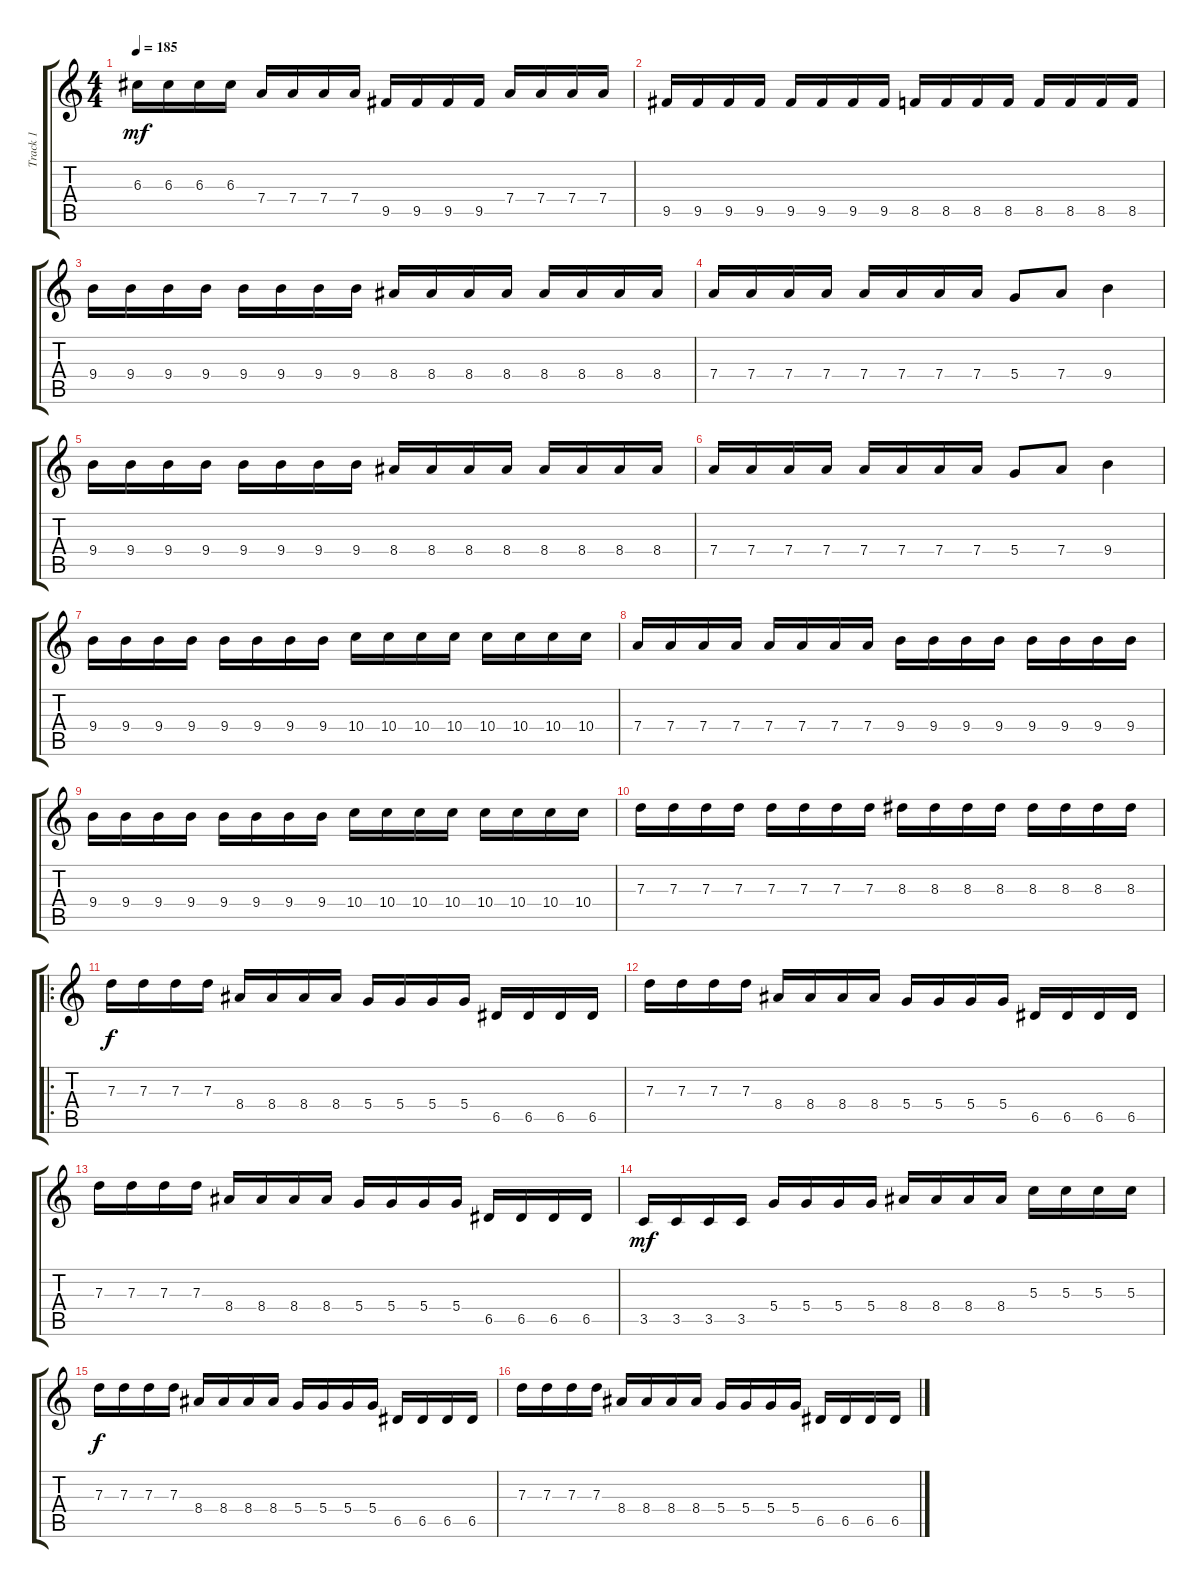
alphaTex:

\track ("Track 1" "Track 1") {instrument distortionguitar}
\staff {score tabs}
\tuning (E4 B3 G3 D3 A2 E2) {hide}
\ts (4 4)
\tempo 185
\clef g2
\ks c
6.3.16{dy mf} 6.3.16 6.3.16 6.3.16 7.4.16 7.4.16 7.4.16 7.4.16 9.5.16 9.5.16 9.5.16 9.5.16 7.4.16 7.4.16 7.4.16 7.4.16 |
9.5.16 9.5.16 9.5.16 9.5.16 9.5.16 9.5.16 9.5.16 9.5.16 8.5.16 8.5.16 8.5.16 8.5.16 8.5.16 8.5.16 8.5.16 8.5.16 |
9.4.16 9.4.16 9.4.16 9.4.16 9.4.16 9.4.16 9.4.16 9.4.16 8.4.16 8.4.16 8.4.16 8.4.16 8.4.16 8.4.16 8.4.16 8.4.16 |
7.4.16 7.4.16 7.4.16 7.4.16 7.4.16 7.4.16 7.4.16 7.4.16 5.4.8 7.4.8 9.4.4 |
9.4.16 9.4.16 9.4.16 9.4.16 9.4.16 9.4.16 9.4.16 9.4.16 8.4.16 8.4.16 8.4.16 8.4.16 8.4.16 8.4.16 8.4.16 8.4.16 |
7.4.16 7.4.16 7.4.16 7.4.16 7.4.16 7.4.16 7.4.16 7.4.16 5.4.8 7.4.8 9.4.4 |
9.4.16 9.4.16 9.4.16 9.4.16 9.4.16 9.4.16 9.4.16 9.4.16 10.4.16 10.4.16 10.4.16 10.4.16 10.4.16 10.4.16 10.4.16 10.4.16 |
7.4.16 7.4.16 7.4.16 7.4.16 7.4.16 7.4.16 7.4.16 7.4.16 9.4.16 9.4.16 9.4.16 9.4.16 9.4.16 9.4.16 9.4.16 9.4.16 |
9.4.16 9.4.16 9.4.16 9.4.16 9.4.16 9.4.16 9.4.16 9.4.16 10.4.16 10.4.16 10.4.16 10.4.16 10.4.16 10.4.16 10.4.16 10.4.16 |
7.3.16 7.3.16 7.3.16 7.3.16 7.3.16 7.3.16 7.3.16 7.3.16 8.3.16 8.3.16 8.3.16 8.3.16 8.3.16 8.3.16 8.3.16 8.3.16 |
\ro
7.3.16{dy f} 7.3.16 7.3.16 7.3.16 8.4.16 8.4.16 8.4.16 8.4.16 5.4.16 5.4.16 5.4.16 5.4.16 6.5.16 6.5.16 6.5.16 6.5.16 |
7.3.16 7.3.16 7.3.16 7.3.16 8.4.16 8.4.16 8.4.16 8.4.16 5.4.16 5.4.16 5.4.16 5.4.16 6.5.16 6.5.16 6.5.16 6.5.16 |
7.3.16 7.3.16 7.3.16 7.3.16 8.4.16 8.4.16 8.4.16 8.4.16 5.4.16 5.4.16 5.4.16 5.4.16 6.5.16 6.5.16 6.5.16 6.5.16 |
3.5.16{dy mf} 3.5.16 3.5.16 3.5.16 5.4.16 5.4.16 5.4.16 5.4.16 8.4.16 8.4.16 8.4.16 8.4.16 5.3.16 5.3.16 5.3.16 5.3.16 |
7.3.16{dy f} 7.3.16 7.3.16 7.3.16 8.4.16 8.4.16 8.4.16 8.4.16 5.4.16 5.4.16 5.4.16 5.4.16 6.5.16 6.5.16 6.5.16 6.5.16 |
7.3.16 7.3.16 7.3.16 7.3.16 8.4.16 8.4.16 8.4.16 8.4.16 5.4.16 5.4.16 5.4.16 5.4.16 6.5.16 6.5.16 6.5.16 6.5.16
